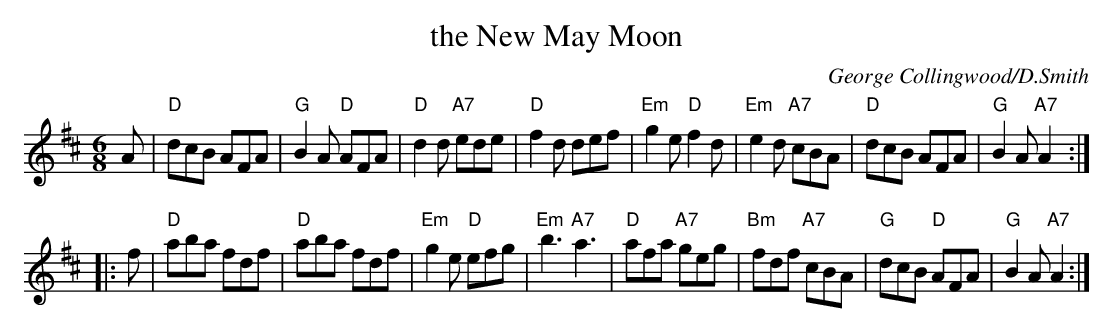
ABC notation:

X:1
T: the New May Moon
C: George Collingwood/D.Smith
M: 6/8
L: 1/8
K: D
A \
| "D"dcB     AFA |  "G"B2A  "D"AFA | "D"d2d "A7"ede | "D"f2d     def \
| "Em"g2e "D"f2d | "Em"e2d "A7"cBA | "D"dcB     AFA | "G"B2A "A7"A2 :|
|: f \
| "D"aba     fdf |  "D"aba     fdf | "Em"g2e "D"efg | "Em"b3 "A7"a3  \
| "D"afa "A7"geg | "Bm"fdf "A7"cBA |  "G"dcB "D"AFA | "G"B2A "A7"A2 :|
